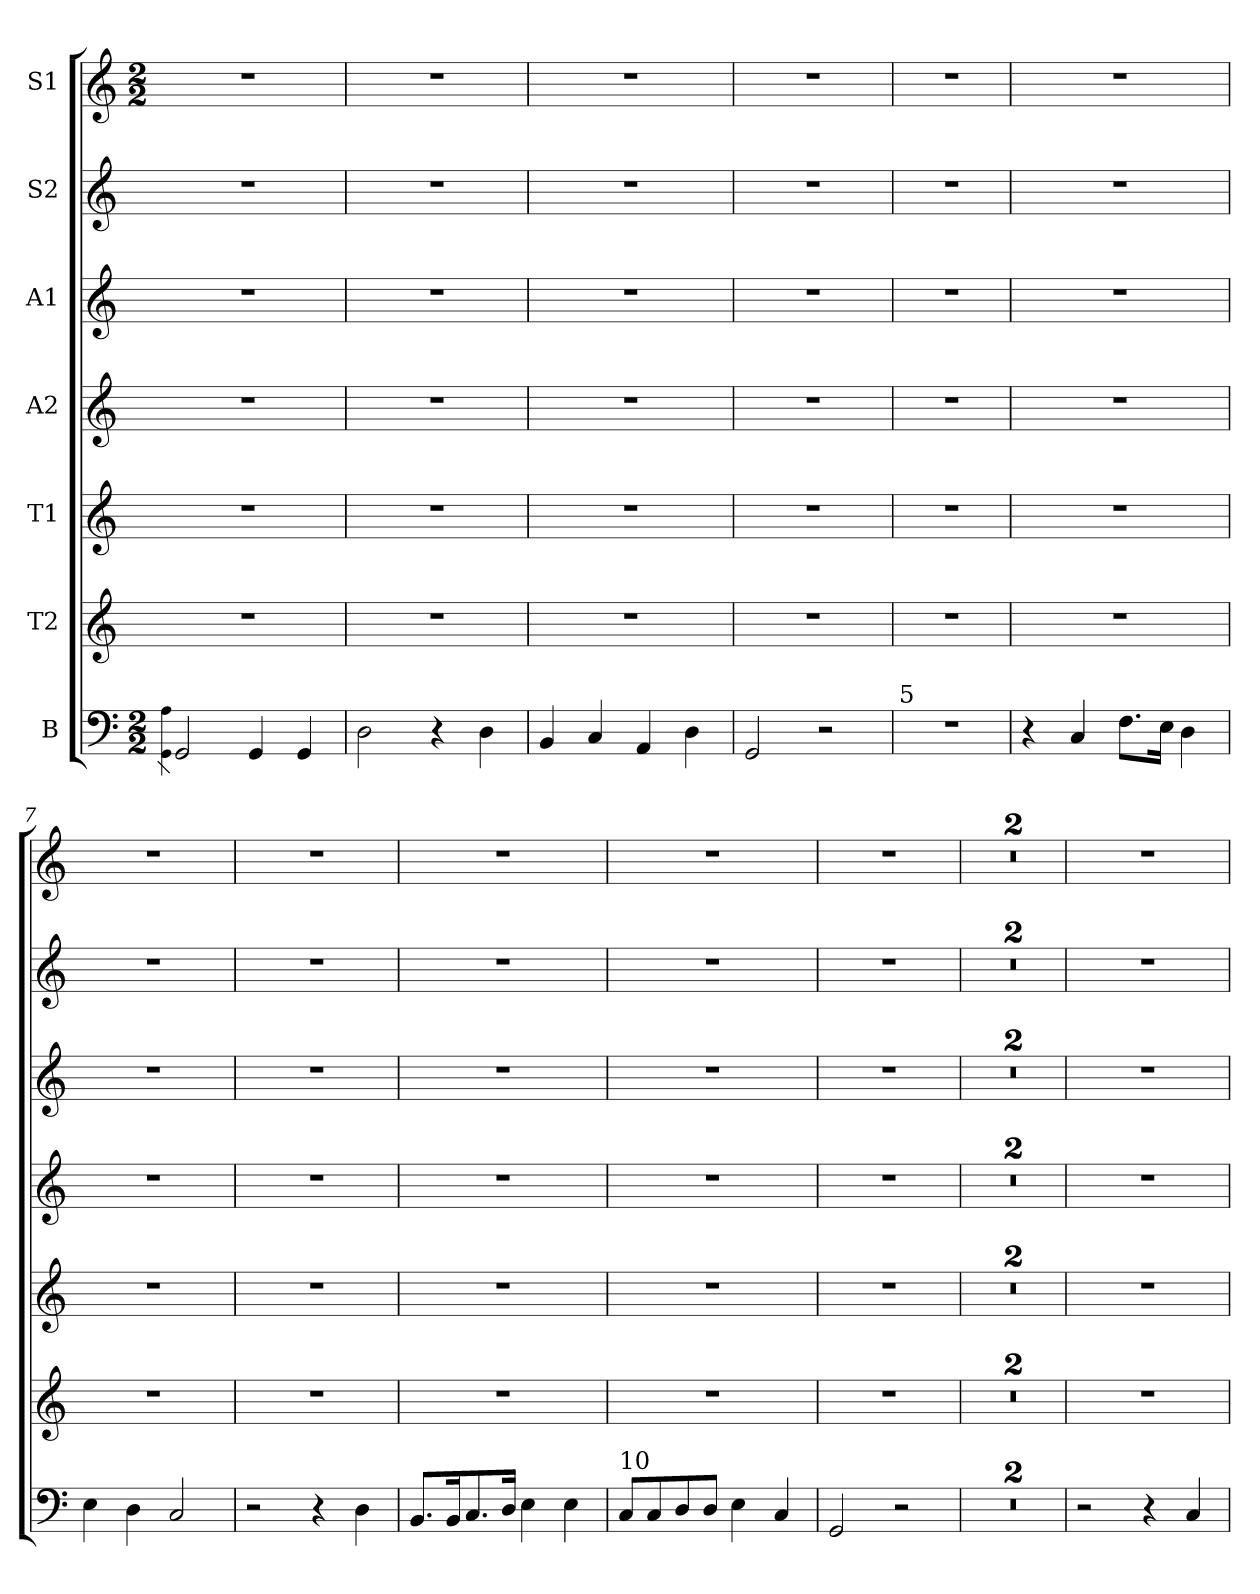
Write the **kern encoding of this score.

**kern	**kern	**kern	**kern	**kern	**kern	**kern
*part7	*part6	*part5	*part4	*part3	*part2	*part1
*staff7	*staff6	*staff5	*staff4	*staff3	*staff2	*staff1
*I"B	*I"T2	*I"T1	*I"A2	*I"A1	*I"S2	*I"S1
*clefF4	*clefG2	*clefG2	*clefG2	*clefG2	*clefG2	*clefG2
*ITrd-7c-12	*ITrd-7c-12	*ITrd-7c-12	*ITrd-7c-12	*ITrd-7c-12	*ITrd-7c-12	*ITrd-7c-12
*k[]	*k[]	*k[]	*k[]	*k[]	*k[]	*k[]
*M2/2	*	*	*	*	*	*M2/2
=1	=1	=1	=1	=1	=1	=1
4qG 4qa	.	.	.	.	.	.
2G/	1r	1r	1r	1r	1r	1r
4G/	.	.	.	.	.	.
4G/	.	.	.	.	.	.
=2	=2	=2	=2	=2	=2	=2
2d\	1r	1r	1r	1r	1r	1r
4r	.	.	.	.	.	.
4d\	.	.	.	.	.	.
=3	=3	=3	=3	=3	=3	=3
4B/	1r	1r	1r	1r	1r	1r
4c/	.	.	.	.	.	.
4A/	.	.	.	.	.	.
4d\	.	.	.	.	.	.
=4	=4	=4	=4	=4	=4	=4
2G/	1r	1r	1r	1r	1r	1r
2r	.	.	.	.	.	.
=5	=5	=5	=5	=5	=5	=5
!LO:TX:a:t=5	!	!	!	!	!	!
1r	1r	1r	1r	1r	1r	1r
=6	=6	=6	=6	=6	=6	=6
4r	1r	1r	1r	1r	1r	1r
4c/	.	.	.	.	.	.
8.f\L	.	.	.	.	.	.
16e\Jk	.	.	.	.	.	.
4d\	.	.	.	.	.	.
!!LO:LB:g=z
=7	=7	=7	=7	=7	=7	=7
4e\	1r	1r	1r	1r	1r	1r
4d\	.	.	.	.	.	.
2c/	.	.	.	.	.	.
=8	=8	=8	=8	=8	=8	=8
2r	1r	1r	1r	1r	1r	1r
4r	.	.	.	.	.	.
4d\	.	.	.	.	.	.
=9	=9	=9	=9	=9	=9	=9
8.B/L	1r	1r	1r	1r	1r	1r
16B/K	.	.	.	.	.	.
8.c/	.	.	.	.	.	.
16d/Jk	.	.	.	.	.	.
4e\	.	.	.	.	.	.
4e\	.	.	.	.	.	.
=10	=10	=10	=10	=10	=10	=10
!LO:TX:a:t=10	!	!	!	!	!	!
8c/L	1r	1r	1r	1r	1r	1r
8c/	.	.	.	.	.	.
8d/	.	.	.	.	.	.
8d/J	.	.	.	.	.	.
4e\	.	.	.	.	.	.
4c/	.	.	.	.	.	.
=11	=11	=11	=11	=11	=11	=11
2G/	1r	1r	1r	1r	1r	1r
2r	.	.	.	.	.	.
=12	=12	=12	=12	=12	=12	=12
1r	1r	1r	1r	1r	1r	1r
=13	=13	=13	=13	=13	=13	=13
1r	1r	1r	1r	1r	1r	1r
!!LO:PB:g=z
=14	=14	=14	=14	=14	=14	=14
2r	1r	1r	1r	1r	1r	1r
4r	.	.	.	.	.	.
4c/	.	.	.	.	.	.
=	=	=	=	=	=	=
*-	*-	*-	*-	*-	*-	*-
